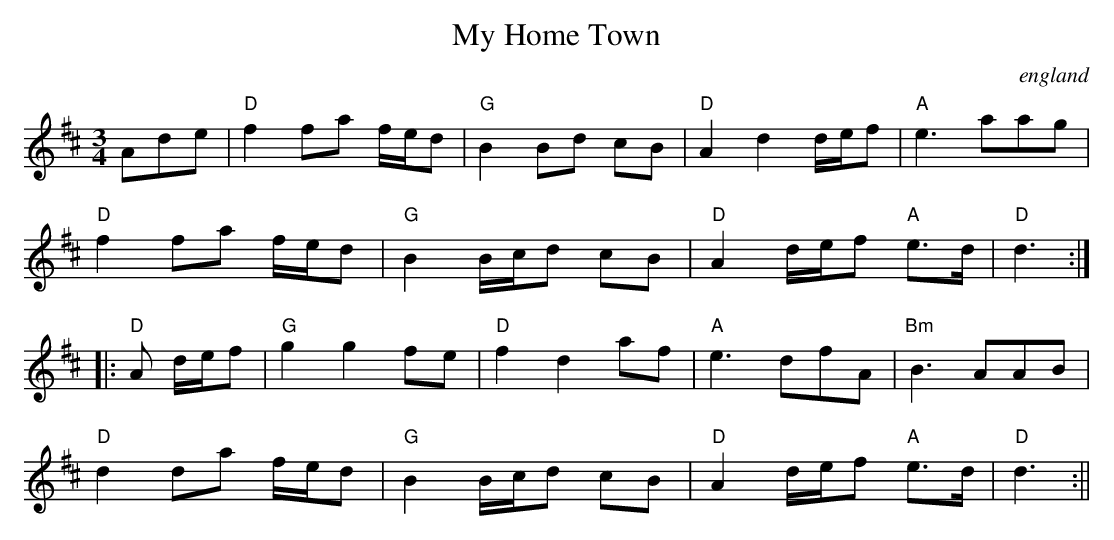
X:1
T:My Home Town
O:england
M:3/4
L:1/8
K:D
Ade|"D"f2 fa f/e/d|"G"B2 Bd cB|"D"A2 d2 d/e/f|"A"e3 aag|
"D"f2 fa f/e/d|"G"B2 B/c/d cB|"D"A2 d/e/f "A"e>d|"D"d3:|
|:"D"A d/e/f|"G"g2 g2 fe|"D"f2 d2 af|"A"e3 dfA|"Bm"B3 AAB|
"D"d2 da f/e/d|"G"B2 B/c/d cB|"D"A2 d/e/f "A"e>d|"D"d3:||
